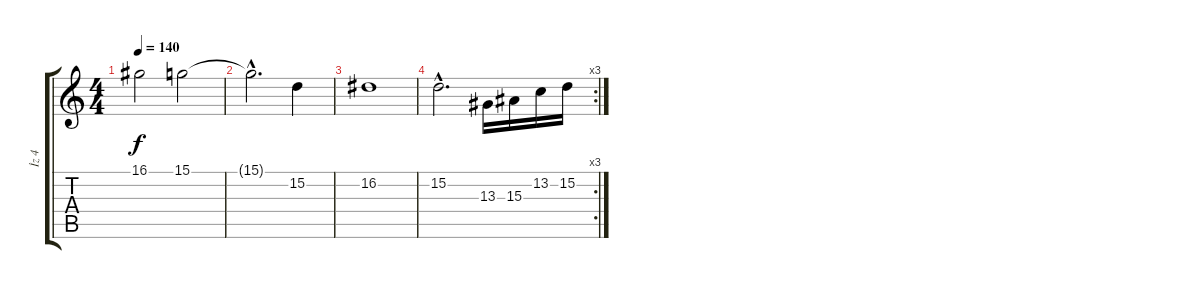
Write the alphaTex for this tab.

\track ("İz 4" "İz 4") {instrument tremolostrings}
\staff {score tabs}
\tuning (E4 B3 G3 D3 A2 E2) {hide}
\ts (4 4)
\tempo 140
\clef g2
\ks c
16.1.2{dy f} 15.1.2 |
15.1{hac t}.2{d} 15.2.4 |
16.2.1 |
\rc 3
15.2{hac}.2{d} 13.3.16 15.3.16 13.2.16 15.2.16
